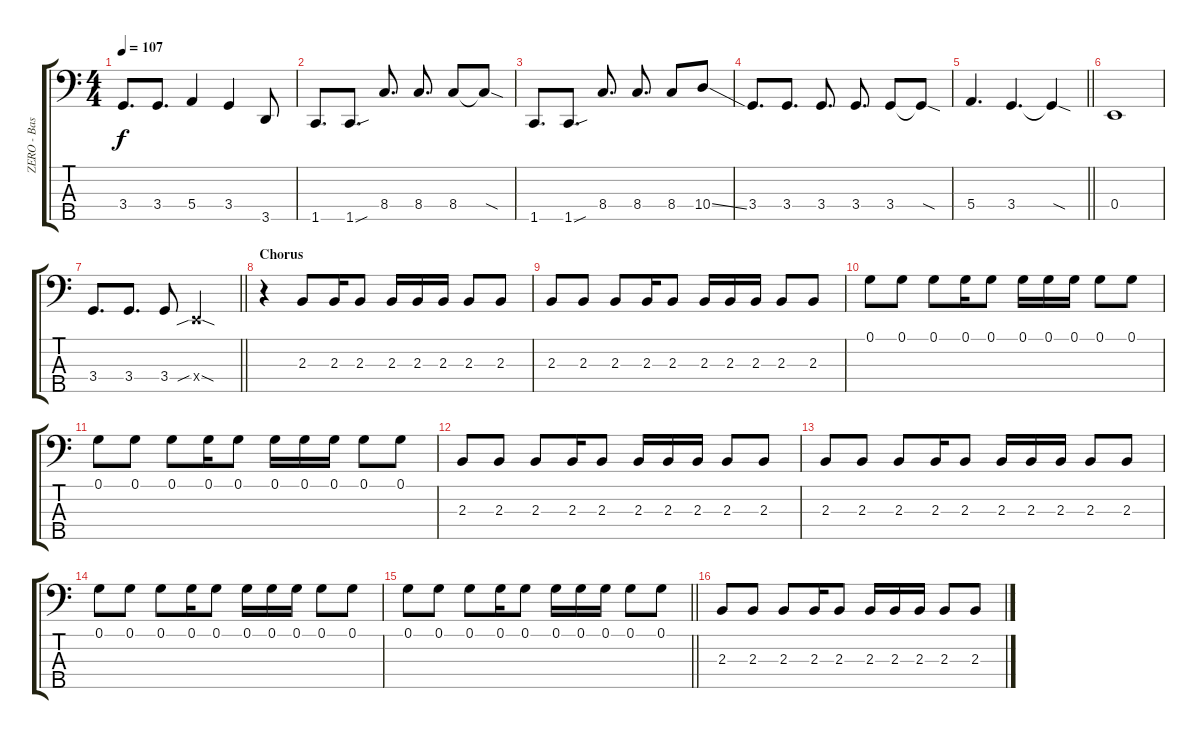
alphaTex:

\track ("ZERO - Bass" "ZERO - Bas") {instrument electricbassfinger}
\staff {score tabs}
\tuning (G2 D2 A1 E1 B0) {hide}
\ts (4 4)
\tempo 107
\clef f4
\ks c
3.4.8{d dy f} 3.4.8{d} 5.4.4 3.4.4 3.5.8 |
1.5.8{d} 1.5{sou}.8{d} 8.4.8{d} 8.4.8{d} 8.4.8 8.4{sod t}.8 |
1.5.8{d} 1.5{sou}.8{d} 8.4.8{d} 8.4.8{d} 8.4.8 10.4{ss}.8 |
3.4.8{d} 3.4.8{d} 3.4.8{d} 3.4.8{d} 3.4.8 3.4{sod t}.8 |
\barLineRight lightlight
5.4.4{d} 3.4.4{d} 3.4{sod t}.4 |
0.4.1 |
\barLineRight lightlight
3.4.8{d} 3.4.8{d} 3.4.8 0.4{sib sod x}.2 |
\section ("" "Chorus")
r.4 2.3.8 2.3.16 2.3.8 2.3.16 2.3.16 2.3.16 2.3.8 2.3.8 |
2.3.8 2.3.8 2.3.8 2.3.16 2.3.8 2.3.16 2.3.16 2.3.16 2.3.8 2.3.8 |
0.1.8 0.1.8 0.1.8 0.1.16 0.1.8 0.1.16 0.1.16 0.1.16 0.1.8 0.1.8 |
0.1.8 0.1.8 0.1.8 0.1.16 0.1.8 0.1.16 0.1.16 0.1.16 0.1.8 0.1.8 |
2.3.8 2.3.8 2.3.8 2.3.16 2.3.8 2.3.16 2.3.16 2.3.16 2.3.8 2.3.8 |
2.3.8 2.3.8 2.3.8 2.3.16 2.3.8 2.3.16 2.3.16 2.3.16 2.3.8 2.3.8 |
0.1.8 0.1.8 0.1.8 0.1.16 0.1.8 0.1.16 0.1.16 0.1.16 0.1.8 0.1.8 |
\barLineRight lightlight
0.1.8 0.1.8 0.1.8 0.1.16 0.1.8 0.1.16 0.1.16 0.1.16 0.1.8 0.1.8 |
\section ("" "")
2.3.8 2.3.8 2.3.8 2.3.16 2.3.8 2.3.16 2.3.16 2.3.16 2.3.8 2.3.8
